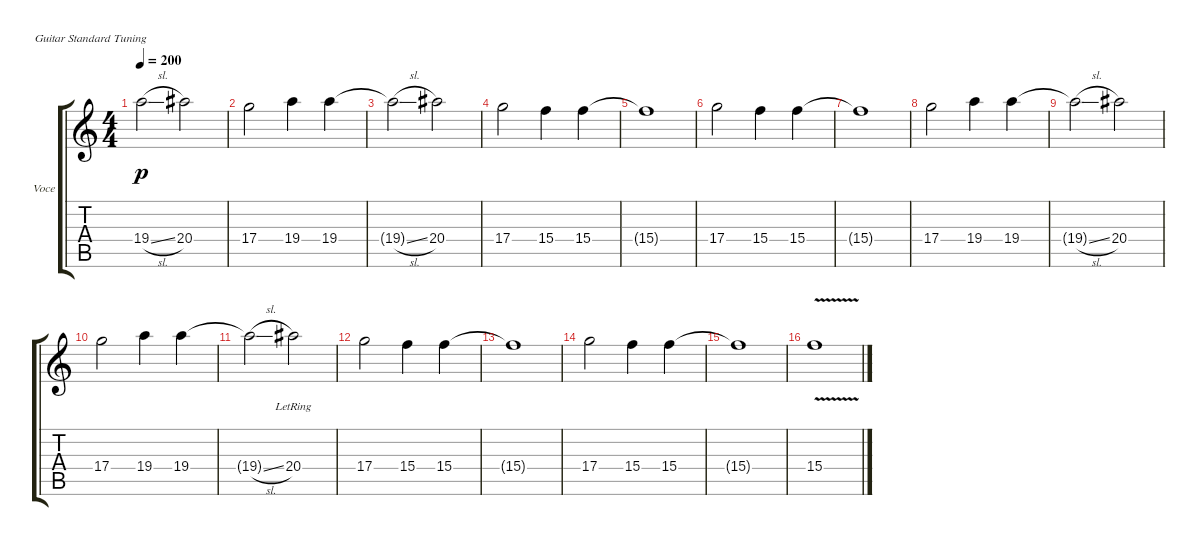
\defaultSystemsLayout 4
\bracketExtendMode groupsimilarinstruments
\firstSystemTrackNameOrientation horizontal
\otherSystemsTrackNameOrientation horizontal
\track ("Cantato" "Voce") {instrument acousticguitarsteel}
\staff {score tabs}
\tuning (E4 B3 G3 D3 A2 E2)
\ts (4 4)
\tempo 200
\clef g2
\ks c
19.4{sl t}.2{dy p} 20.4.2 |
17.4.2 19.4.4 19.4.4 |
19.4{sl t}.2 20.4.2 |
17.4.2 15.4.4 15.4.4 |
15.4{t}.1 |
17.4.2 15.4.4 15.4.4 |
15.4{t}.1 |
17.4.2 19.4.4 19.4.4 |
19.4{sl t}.2 20.4.2 |
17.4.2 19.4.4 19.4.4 |
19.4{sl t}.2 20.4{lr}.2 |
17.4.2 15.4.4 15.4.4 |
15.4{t}.1 |
17.4.2 15.4.4 15.4.4 |
15.4{t}.1 |
15.4{v sl}.1
